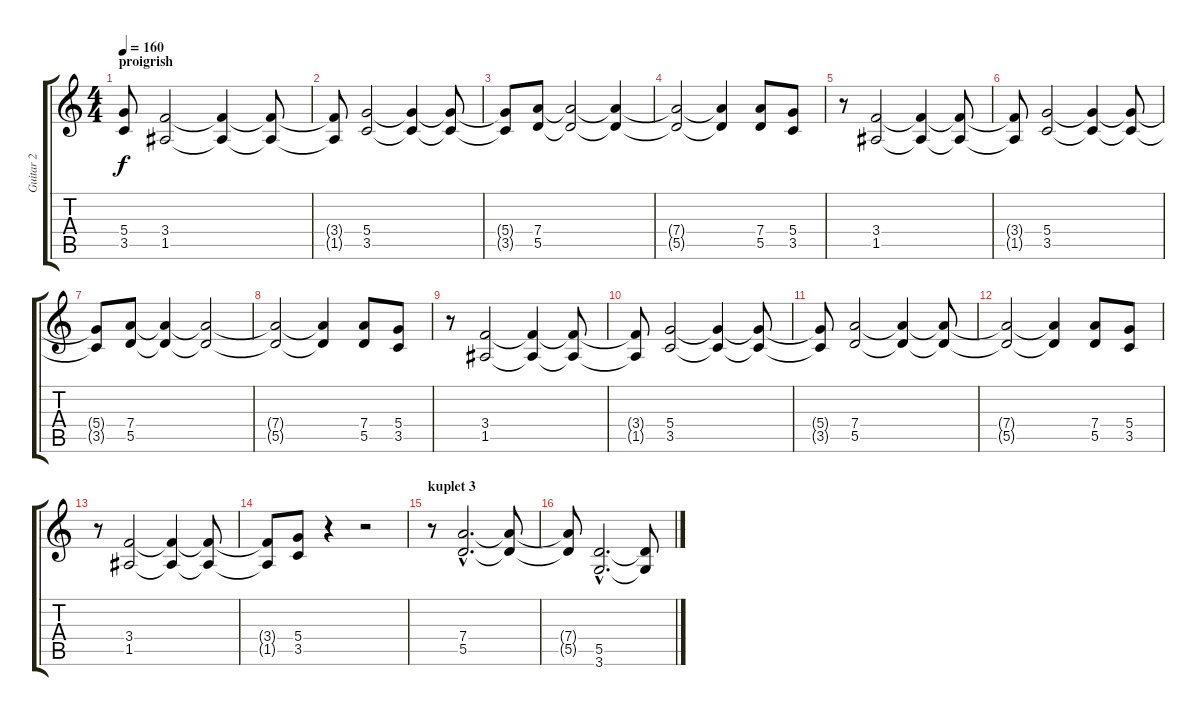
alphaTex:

\track ("Guitar 2" "Guitar 2") {instrument overdrivenguitar}
\staff {score tabs}
\tuning (E4 B3 G3 D3 A2 E2) {hide}
\ts (4 4)
\section ("" "proigrish")
\tempo 160
\clef g2
\ks c
(5.4{t} 3.5{t}).8{dy f} (3.4 1.5).2 (3.4{t} 1.5{t}).4 (3.4{t} 1.5{t}).8 |
(3.4{t} 1.5{t}).8 (5.4 3.5).2 (5.4{t} 3.5{t}).4 (5.4{t} 3.5{t}).8 |
(5.4{t} 3.5{t}).8 (7.4 5.5).8 (7.4{t} 5.5{t}).2 (7.4{t} 5.5{t}).4 |
(7.4{t} 5.5{t}).2 (7.4{t} 5.5{t}).4 (7.4 5.5).8 (5.4 3.5).8 |
r.8 (3.4 1.5).2 (3.4{t} 1.5{t}).4 (3.4{t} 1.5{t}).8 |
(3.4{t} 1.5{t}).8 (5.4 3.5).2 (5.4{t} 3.5{t}).4 (5.4{t} 3.5{t}).8 |
(5.4{t} 3.5{t}).8 (7.4 5.5).8 (7.4{t} 5.5{t}).4 (7.4{t} 5.5{t}).2 |
(7.4{t} 5.5{t}).2 (7.4{t} 5.5{t}).4 (7.4 5.5).8 (5.4 3.5).8 |
r.8 (3.4 1.5).2 (3.4{t} 1.5{t}).4 (3.4{t} 1.5{t}).8 |
(3.4{t} 1.5{t}).8 (5.4 3.5).2 (5.4{t} 3.5{t}).4 (5.4{t} 3.5{t}).8 |
(5.4{t} 3.5{t}).8 (7.4 5.5).2 (7.4{t} 5.5{t}).4 (7.4{t} 5.5{t}).8 |
(7.4{t} 5.5{t}).2 (7.4{t} 5.5{t}).4 (7.4 5.5).8 (5.4 3.5).8 |
r.8 (3.4 1.5).2 (3.4{t} 1.5{t}).4 (3.4{t} 1.5{t}).8 |
(3.4{t} 1.5{t}).8 (5.4 3.5).8 r.4 r.2 |
\section ("" "kuplet 3")
r.8 (7.4{hac} 5.5{hac}).2{d} (7.4{t} 5.5{t}).8 |
(7.4{t} 5.5{t}).8 (5.5{hac} 3.6{hac}).2{d} (5.5{t} 3.6{t}).8
